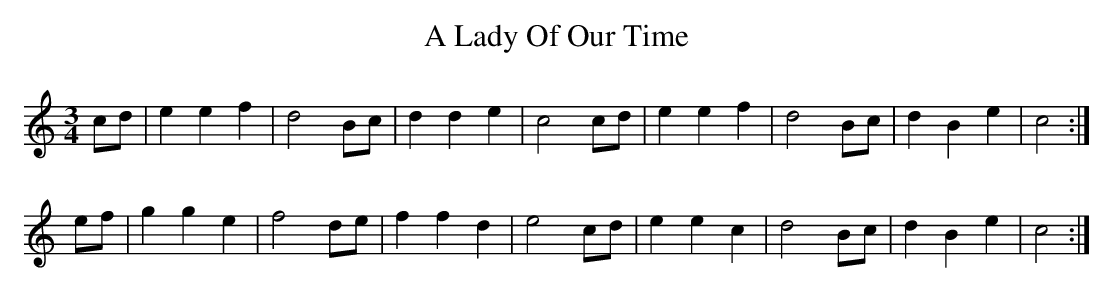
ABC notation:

X:1
T:A Lady Of Our Time
M:3/4
L:1/8
K:C
cd | e2 e2 f2 | d4 Bc | d2 d2 e2 | c4 cd |e2 e2 f2 | d4 Bc | d2 B2 e2 | c4 :|
ef | g2 g2 e2 | f4 de | f2 f2 d2 | e4 cd |e2 e2 c2 | d4 Bc | d2 B2 e2 | c4 :|
